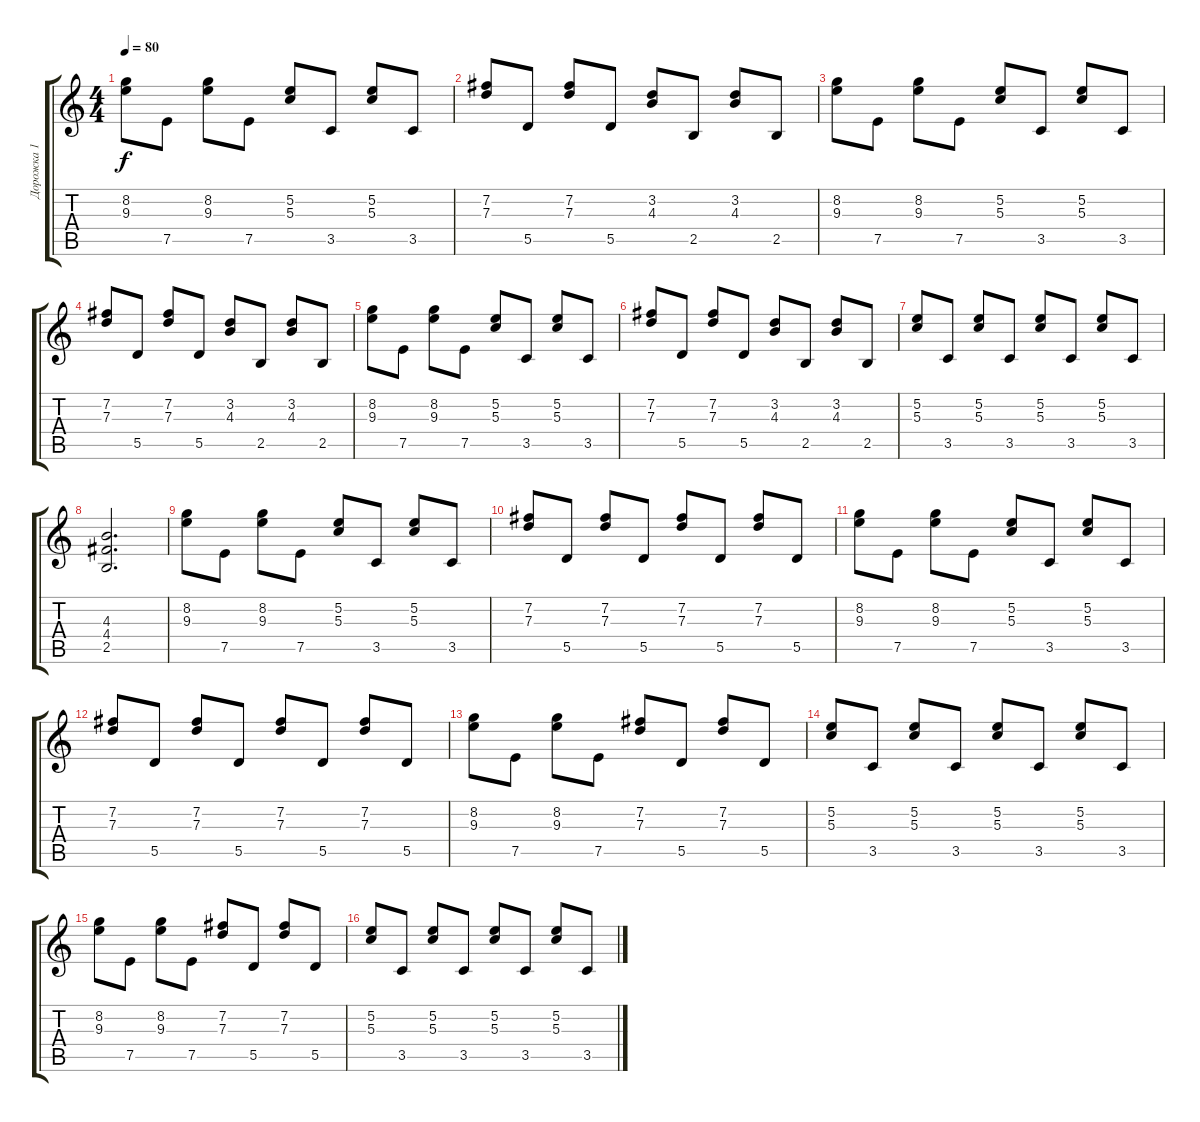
\track ("Дорожка 1" "Дорожка 1") {instrument electricguitarjazz}
\staff {score tabs}
\tuning (E4 B3 G3 D3 A2 E2) {hide}
\ts (4 4)
\tempo 80
\clef g2
\ks c
(8.2 9.3).8{dy f} 7.5.8 (8.2 9.3).8 7.5.8 (5.2 5.3).8 3.5.8 (5.2 5.3).8 3.5.8 |
(7.2 7.3).8 5.5.8 (7.2 7.3).8 5.5.8 (3.2 4.3).8 2.5.8 (3.2 4.3).8 2.5.8 |
(8.2 9.3).8 7.5.8 (8.2 9.3).8 7.5.8 (5.2 5.3).8 3.5.8 (5.2 5.3).8 3.5.8 |
(7.2 7.3).8 5.5.8 (7.2 7.3).8 5.5.8 (3.2 4.3).8 2.5.8 (3.2 4.3).8 2.5.8 |
(8.2 9.3).8 7.5.8 (8.2 9.3).8 7.5.8 (5.2 5.3).8 3.5.8 (5.2 5.3).8 3.5.8 |
(7.2 7.3).8 5.5.8 (7.2 7.3).8 5.5.8 (3.2 4.3).8 2.5.8 (3.2 4.3).8 2.5.8 |
(5.2 5.3).8 3.5.8 (5.2 5.3).8 3.5.8 (5.2 5.3).8 3.5.8 (5.2 5.3).8 3.5.8 |
(4.3 4.4 2.5).2{d} |
(8.2 9.3).8 7.5.8 (8.2 9.3).8 7.5.8 (5.2 5.3).8 3.5.8 (5.2 5.3).8 3.5.8 |
(7.2 7.3).8 5.5.8 (7.2 7.3).8 5.5.8 (7.2 7.3).8 5.5.8 (7.2 7.3).8 5.5.8 |
(8.2 9.3).8 7.5.8 (8.2 9.3).8 7.5.8 (5.2 5.3).8 3.5.8 (5.2 5.3).8 3.5.8 |
(7.2 7.3).8 5.5.8 (7.2 7.3).8 5.5.8 (7.2 7.3).8 5.5.8 (7.2 7.3).8 5.5.8 |
(8.2 9.3).8 7.5.8 (8.2 9.3).8 7.5.8 (7.2 7.3).8 5.5.8 (7.2 7.3).8 5.5.8 |
(5.2 5.3).8 3.5.8 (5.2 5.3).8 3.5.8 (5.2 5.3).8 3.5.8 (5.2 5.3).8 3.5.8 |
(8.2 9.3).8 7.5.8 (8.2 9.3).8 7.5.8 (7.2 7.3).8 5.5.8 (7.2 7.3).8 5.5.8 |
(5.2 5.3).8 3.5.8 (5.2 5.3).8 3.5.8 (5.2 5.3).8 3.5.8 (5.2 5.3).8 3.5.8
